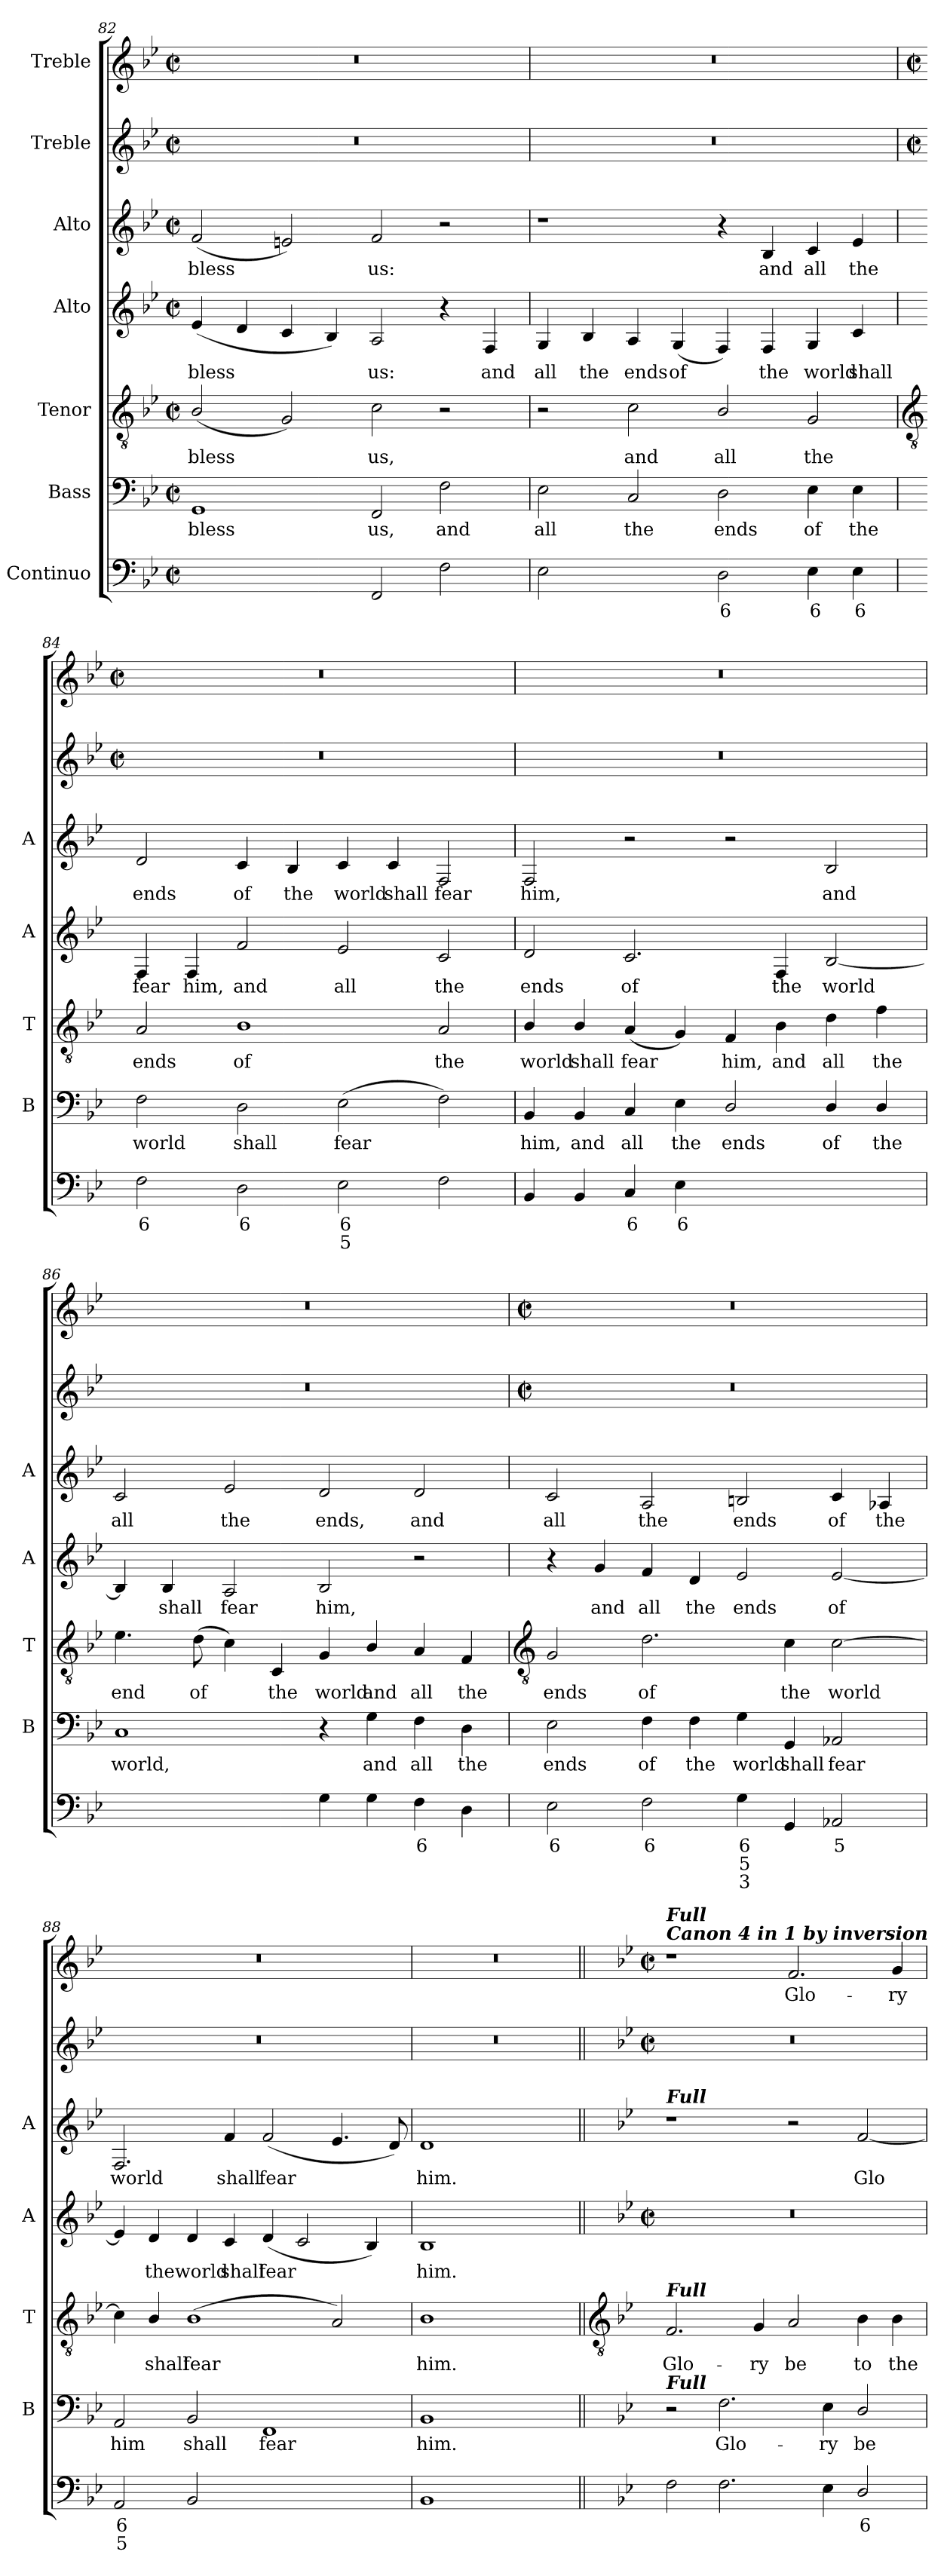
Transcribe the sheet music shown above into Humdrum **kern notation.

**kern	**text	**text	**text	**kern	**text	**kern	**text	**kern	**text	**kern	**text	**kern	**kern	**text
*part7	*part7	*part7	*part7	*part6	*part6	*part5	*part5	*part4	*part4	*part3	*part3	*part2	*part1	*part1
*staff7	*staff7	*staff7	*staff7	*staff6	*staff6	*staff5	*staff5	*staff4	*staff4	*staff3	*staff3	*staff2	*staff1	*staff1
*I"Continuo	*	*	*	*I"Bass	*	*I"Tenor	*	*I"Alto	*	*I"Alto	*	*I"Treble	*I"Treble	*
*	*	*	*	*I'B	*	*I'T	*	*I'A	*	*I'A	*	*	*	*
*clefF4	*	*	*	*clefF4	*	*clefGv2	*	*clefG2	*	*clefG2	*	*clefG2	*clefG2	*
*k[b-e-]	*	*	*	*k[b-e-]	*	*k[b-e-]	*	*k[b-e-]	*	*k[b-e-]	*	*k[b-e-]	*k[b-e-]	*
*B-:	*	*	*	*B-:	*	*B-:	*	*B-:	*	*B-:	*	*B-:	*B-:	*
*M4/2	*	*	*	*M4/2	*	*M4/2	*	*M4/2	*	*M4/2	*	*M4/2	*M4/2	*
*met(c|)	*	*	*	*met(c|)	*	*met(c|)	*	*met(c|)	*	*met(c|)	*	*met(c|)	*met(c|)	*
=82	=82	=82	=82	=82	=82	=82	=82	=82	=82	=82	=82	=82	=82	=82
!	!LO:LY:b	!LO:LY:b	!	!	!LO:LY:b	!	!LO:LY:b	!	!LO:LY:b	!	!LO:LY:b	!	!	!
[4GGyy	7	6	.	1GG	bless	(<2B-/	bless	(<4e-	bless	(<2f	bless	0r	0r	.
!	!	!LO:LY:b	!	!	!	!	!	!	!	!	!	!	!	!
4GGyy_	.	5	.	.	.	.	.	4d	.	.	.	.	.	.
!	!LO:LY:b	!LO:LY:b	!	!	!	!	!	!	!	!	!	!	!	!
4GGyy_	6	4	.	.	.	2G)	.	4c	.	2en)	.	.	.	.
!	!	!LO:LY:b	!	!	!	!	!	!	!	!	!	!	!	!
4GGyy]	.	3	.	.	.	.	.	4B-)	.	.	.	.	.	.
!	!	!	!	!	!LO:LY:b	!	!LO:LY:b	!	!LO:LY:b	!	!LO:LY:b	!	!	!
2FF	.	.	.	2FF	us,	2c	us,	2A	us:	2f	us:	.	.	.
!	!	!	!	!	!LO:LY:b	!	!	!	!	!	!	!	!	!
2F	.	.	.	2F	and	2r	.	4r	.	2r	.	.	.	.
!	!	!	!	!	!	!	!	!	!LO:LY:b	!	!	!	!	!
.	.	.	.	.	.	.	.	4F	and	.	.	.	.	.
=83	=83	=83	=83	=83	=83	=83	=83	=83	=83	=83	=83	=83	=83	=83
!	!	!	!	!	!LO:LY:b	!	!	!	!LO:LY:b	!	!	!	!	!
2E-	.	.	.	2E-	all	2r	.	4G	all	1r	.	0r	0r	.
!	!	!	!	!	!	!	!	!	!LO:LY:b	!	!	!	!	!
.	.	.	.	.	.	.	.	4B-	the	.	.	.	.	.
!	!LO:LY:b	!	!	!	!LO:LY:b	!	!LO:LY:b	!	!LO:LY:b	!	!	!	!	!
[4Cyy	6	.	.	2C	the	2c	and	4A	ends	.	.	.	.	.
!	!LO:LY:b	!	!	!	!	!	!	!	!LO:LY:b	!	!	!	!	!
4Cyy]	5	.	.	.	.	.	.	(<4G	of	.	.	.	.	.
!	!LO:LY:b	!	!	!	!LO:LY:b	!	!LO:LY:b	!	!	!	!	!	!	!
2D	6	.	.	2D	ends	2B-/	all	4F)	.	4r	.	.	.	.
!	!	!	!	!	!	!	!	!	!LO:LY:b	!	!LO:LY:b	!	!	!
.	.	.	.	.	.	.	.	4F	the	4B-	and	.	.	.
!	!LO:LY:b	!	!	!	!LO:LY:b	!	!LO:LY:b	!	!LO:LY:b	!	!LO:LY:b	!	!	!
4E-	6	.	.	4E-	of	2G	the	4G	world	4c	all	.	.	.
!	!LO:LY:b	!	!	!	!LO:LY:b	!	!	!	!LO:LY:b	!	!LO:LY:b	!	!	!
4E-	6	.	.	4E-	the	.	.	4c	shall	4e-	the	.	.	.
!!LO:LB:g=z
=84	=84	=84	=84	=84	=84	=84	=84	=84	=84	=84	=84	=84	=84	=84
*	*	*	*	*	*	*clefGv2	*	*	*	*	*	*	*	*
*	*	*	*	*	*	*	*	*	*	*	*	*M4/2	*M4/2	*
*	*	*	*	*	*	*	*	*	*	*	*	*met(c|)	*met(c|)	*
!	!LO:LY:b	!	!	!	!LO:LY:b	!	!LO:LY:b	!	!LO:LY:b	!	!LO:LY:b	!	!	!
2F	6	.	.	2F	world	2A	ends	4F	fear	2d	ends	0r	0r	.
!	!	!	!	!	!	!	!	!	!LO:LY:b	!	!	!	!	!
.	.	.	.	.	.	.	.	4F	him,	.	.	.	.	.
!	!LO:LY:b	!	!	!	!LO:LY:b	!	!LO:LY:b	!	!LO:LY:b	!	!LO:LY:b	!	!	!
2D	6	.	.	2D	shall	1B-	of	2f	and	4c	of	.	.	.
!	!	!	!	!	!	!	!	!	!	!	!LO:LY:b	!	!	!
.	.	.	.	.	.	.	.	.	.	4B-	the	.	.	.
!	!LO:LY:b	!LO:LY:b	!	!	!LO:LY:b	!	!	!	!LO:LY:b	!	!LO:LY:b	!	!	!
2E-	6	5	.	(>2E-	fear	.	.	2e-	all	4c	world	.	.	.
!	!	!	!	!	!	!	!	!	!	!	!LO:LY:b	!	!	!
.	.	.	.	.	.	.	.	.	.	4c	shall	.	.	.
!	!	!	!	!	!	!	!LO:LY:b	!	!LO:LY:b	!	!LO:LY:b	!	!	!
2F	.	.	.	2F)	.	2A	the	2c	the	2F	fear	.	.	.
=85	=85	=85	=85	=85	=85	=85	=85	=85	=85	=85	=85	=85	=85	=85
!	!	!	!	!	!LO:LY:b	!	!LO:LY:b	!	!LO:LY:b	!	!LO:LY:b	!	!	!
4BB-	.	.	.	4BB-	him,	4B-/	world	2d	ends	2F	him,	0r	0r	.
!	!	!	!	!	!LO:LY:b	!	!LO:LY:b	!	!	!	!	!	!	!
4BB-	.	.	.	4BB-	and	4B-/	shall	.	.	.	.	.	.	.
!	!LO:LY:b	!	!	!	!LO:LY:b	!	!LO:LY:b	!	!LO:LY:b	!	!	!	!	!
4C	6	.	.	4C	all	(<4A	fear	2.c	of	2r	.	.	.	.
!	!LO:LY:b	!	!	!	!LO:LY:b	!	!	!	!	!	!	!	!	!
4E-	6	.	.	4E-	the	4G)	.	.	.	.	.	.	.	.
!	!LO:LY:b	!	!	!	!LO:LY:b	!	!LO:LY:b	!	!	!	!	!	!	!
[2Dyy	7	.	.	2D/	ends	4F	him,	.	.	2r	.	.	.	.
!	!	!	!	!	!	!	!LO:LY:b	!	!LO:LY:b	!	!	!	!	!
.	.	.	.	.	.	4B-	and	4F	the	.	.	.	.	.
!	!LO:LY:b	!	!	!	!LO:LY:b	!	!LO:LY:b	!	!LO:LY:b	!	!LO:LY:b	!	!	!
2Dyy]	6	.	.	4D/	of	4d	all	[2B-	world	2B-	and	.	.	.
!	!	!	!	!	!LO:LY:b	!	!LO:LY:b	!	!	!	!	!	!	!
.	.	.	.	4D/	the	4f	the	.	.	.	.	.	.	.
=86	=86	=86	=86	=86	=86	=86	=86	=86	=86	=86	=86	=86	=86	=86
!	!LO:LY:b	!	!	!	!LO:LY:b	!	!LO:LY:b	!	!	!	!LO:LY:b	!	!	!
[2Cyy	7	.	.	1C	world,	4.e-	end	4B-]	.	2c	all	0r	0r	.
!	!	!	!	!	!	!	!	!	!LO:LY:b	!	!	!	!	!
.	.	.	.	.	.	.	.	4B-	shall	.	.	.	.	.
!	!	!	!	!	!	!	!LO:LY:b	!	!	!	!	!	!	!
.	.	.	.	.	.	(>8d	of	.	.	.	.	.	.	.
!	!LO:LY:b	!	!	!	!	!	!	!	!LO:LY:b	!	!LO:LY:b	!	!	!
2Cyy]	5	.	.	.	.	4c)	.	2A	fear	2e-	the	.	.	.
!	!	!	!	!	!	!	!LO:LY:b	!	!	!	!	!	!	!
.	.	.	.	.	.	4C	the	.	.	.	.	.	.	.
!	!	!	!	!	!	!	!LO:LY:b	!	!LO:LY:b	!	!LO:LY:b	!	!	!
4G	.	.	.	4r	.	4G	world	2B-	him,	2d	ends,	.	.	.
!	!	!	!	!	!LO:LY:b	!	!LO:LY:b	!	!	!	!	!	!	!
4G	.	.	.	4G	and	4B-/	and	.	.	.	.	.	.	.
!	!LO:LY:b	!	!	!	!LO:LY:b	!	!LO:LY:b	!	!	!	!LO:LY:b	!	!	!
4F	6	.	.	4F	all	4A	all	2r	.	2d	and	.	.	.
!	!	!	!	!	!LO:LY:b	!	!LO:LY:b	!	!	!	!	!	!	!
4D	.	.	.	4D	the	4F	the	.	.	.	.	.	.	.
!!LO:LB:g=z
=87	=87	=87	=87	=87	=87	=87	=87	=87	=87	=87	=87	=87	=87	=87
*	*	*	*	*	*	*clefGv2	*	*	*	*	*	*	*	*
*	*	*	*	*	*	*	*	*	*	*	*	*M4/2	*M4/2	*
*	*	*	*	*	*	*	*	*	*	*	*	*met(c|)	*met(c|)	*
!	!LO:LY:b	!	!	!	!LO:LY:b	!	!LO:LY:b	!	!	!	!LO:LY:b	!	!	!
2E-	6	.	.	2E-	ends	2G	ends	4r	.	2c	all	0r	0r	.
!	!	!	!	!	!	!	!	!	!LO:LY:b	!	!	!	!	!
.	.	.	.	.	.	.	.	4g	and	.	.	.	.	.
!	!LO:LY:b	!	!	!	!LO:LY:b	!	!LO:LY:b	!	!LO:LY:b	!	!LO:LY:b	!	!	!
2F	6	.	.	4F	of	2.d	of	4f	all	2A	the	.	.	.
!	!	!	!	!	!LO:LY:b	!	!	!	!LO:LY:b	!	!	!	!	!
.	.	.	.	4F	the	.	.	4d	the	.	.	.	.	.
!	!LO:LY:b	!LO:LY:b	!LO:LY:b	!	!LO:LY:b	!	!	!	!LO:LY:b	!	!LO:LY:b	!	!	!
4G	6	5	3	4G	world	.	.	2e-	ends	2Bn	ends	.	.	.
!	!	!	!	!	!LO:LY:b	!	!LO:LY:b	!	!	!	!	!	!	!
4GG	.	.	.	4GG	shall	4c	the	.	.	.	.	.	.	.
!	!LO:LY:b	!	!	!	!LO:LY:b	!	!LO:LY:b	!	!LO:LY:b	!	!LO:LY:b	!	!	!
2AA-X	5	.	.	2AA-X	fear	[2c	world	[2e-	of	4c	of	.	.	.
!	!	!	!	!	!	!	!	!	!	!	!LO:LY:b	!	!	!
.	.	.	.	.	.	.	.	.	.	4A-X	the	.	.	.
=88	=88	=88	=88	=88	=88	=88	=88	=88	=88	=88	=88	=88	=88	=88
!	!LO:LY:b	!LO:LY:b	!	!	!LO:LY:b	!	!	!	!	!	!LO:LY:b	!	!	!
2AA	6	5	.	2AA	him	4c]	.	4e-]	.	2.F	world	0r	0r	.
!	!	!	!	!	!	!	!LO:LY:b	!	!LO:LY:b	!	!	!	!	!
.	.	.	.	.	.	4B-/	shall	4d	the	.	.	.	.	.
!	!	!	!	!	!LO:LY:b	!	!LO:LY:b	!	!LO:LY:b	!	!	!	!	!
2BB-	.	.	.	2BB-	shall	(<1B-	fear	4d	world	.	.	.	.	.
!	!	!	!	!	!	!	!	!	!LO:LY:b	!	!LO:LY:b	!	!	!
.	.	.	.	.	.	.	.	4c	shall	4f	shall	.	.	.
!	!LO:LY:b	!LO:LY:b	!	!	!LO:LY:b	!	!	!	!LO:LY:b	!	!LO:LY:b	!	!	!
[2FFyy	6	4	.	1FF	fear	.	.	(<4d	fear	(<2f	fear	.	.	.
.	.	.	.	.	.	.	.	2c	.	.	.	.	.	.
!	!LO:LY:b	!LO:LY:b	!	!	!	!	!	!	!	!	!	!	!	!
2FFyy]	5	3	.	.	.	2A)	.	.	.	4.e-	.	.	.	.
.	.	.	.	.	.	.	.	4B-)	.	.	.	.	.	.
.	.	.	.	.	.	.	.	.	.	8d)	.	.	.	.
=89	=89	=89	=89	=89	=89	=89	=89	=89	=89	=89	=89	=89	=89	=89
!	!	!	!	!	!LO:LY:b	!	!LO:LY:b	!	!LO:LY:b	!	!LO:LY:b	!	!	!
1BB-	.	.	.	1BB-	him.	1B-	him.	1B-	him.	1d	him.	0r	0r	.
1ryy	.	.	.	1ryy	.	1ryy	.	1ryy	.	1ryy	.	.	.	.
!!LO:LB:g=z
=90||	=90||	=90||	=90||	=90||	=90||	=90||	=90||	=90||	=90||	=90||	=90||	=90||	=90||	=90||
*	*	*	*	*	*	*clefGv2	*	*	*	*	*	*	*	*
*	*	*	*	*	*	*	*	*	*	*	*	*	*k[b-e-]	*
*	*	*	*	*	*	*	*	*	*	*	*	*	*B-:	*
*	*	*	*	*	*	*	*	*M4/2	*	*	*	*M4/2	*M4/2	*
*	*	*	*	*	*	*	*	*met(c|)	*	*	*	*met(c|)	*met(c|)	*
!	!	!	!	!	!	!	!	!	!	!	!	!	!LO:TX:a:Bi:t=Canon 4 in 1 by inversion	!
!	!	!	!	!	!	!	!	!	!	!	!	!	!LO:TX:a:Bi:t=Full	!
!	!	!	!	!	!	!	!	!	!	!LO:TX:a:Bi:t=Full	!	!	!	!
!	!	!	!	!	!	!LO:TX:a:Bi:t=Full	!	!	!	!	!	!	!	!
!	!	!	!	!LO:TX:a:Bi:t=Full	!	!	!	!	!	!	!	!	!	!
!	!	!	!	!	!	!	!LO:LY:b	!	!	!	!	!	!	!
2F	.	.	.	2r	.	2.F	Glo-	0r	.	1r	.	0r	1r	.
!	!	!	!	!	!LO:LY:b	!	!	!	!	!	!	!	!	!
2.F	.	.	.	2.F	Glo-	.	.	.	.	.	.	.	.	.
!	!	!	!	!	!	!	!LO:LY:b	!	!	!	!	!	!	!
.	.	.	.	.	.	4G	-ry	.	.	.	.	.	.	.
!	!	!	!	!	!	!	!LO:LY:b	!	!	!	!	!	!	!LO:LY:b
.	.	.	.	.	.	2A	be	.	.	2r	.	.	2.f	Glo-
!	!	!	!	!	!LO:LY:b	!	!	!	!	!	!	!	!	!
4E-	.	.	.	4E-	-ry	.	.	.	.	.	.	.	.	.
!	!LO:LY:b	!	!	!	!LO:LY:b	!	!LO:LY:b	!	!	!	!LO:LY:b	!	!	!
2D/	6	.	.	2D/	be	4B-	to	.	.	[2f	Glo-	.	.	.
!	!	!	!	!	!	!	!LO:LY:b	!	!	!	!	!	!	!LO:LY:b
.	.	.	.	.	.	4B-	the	.	.	.	.	.	4g	-ry
=	=	=	=	=	=	=	=	=	=	=	=	=	=	=
*-	*-	*-	*-	*-	*-	*-	*-	*-	*-	*-	*-	*-	*-	*-
